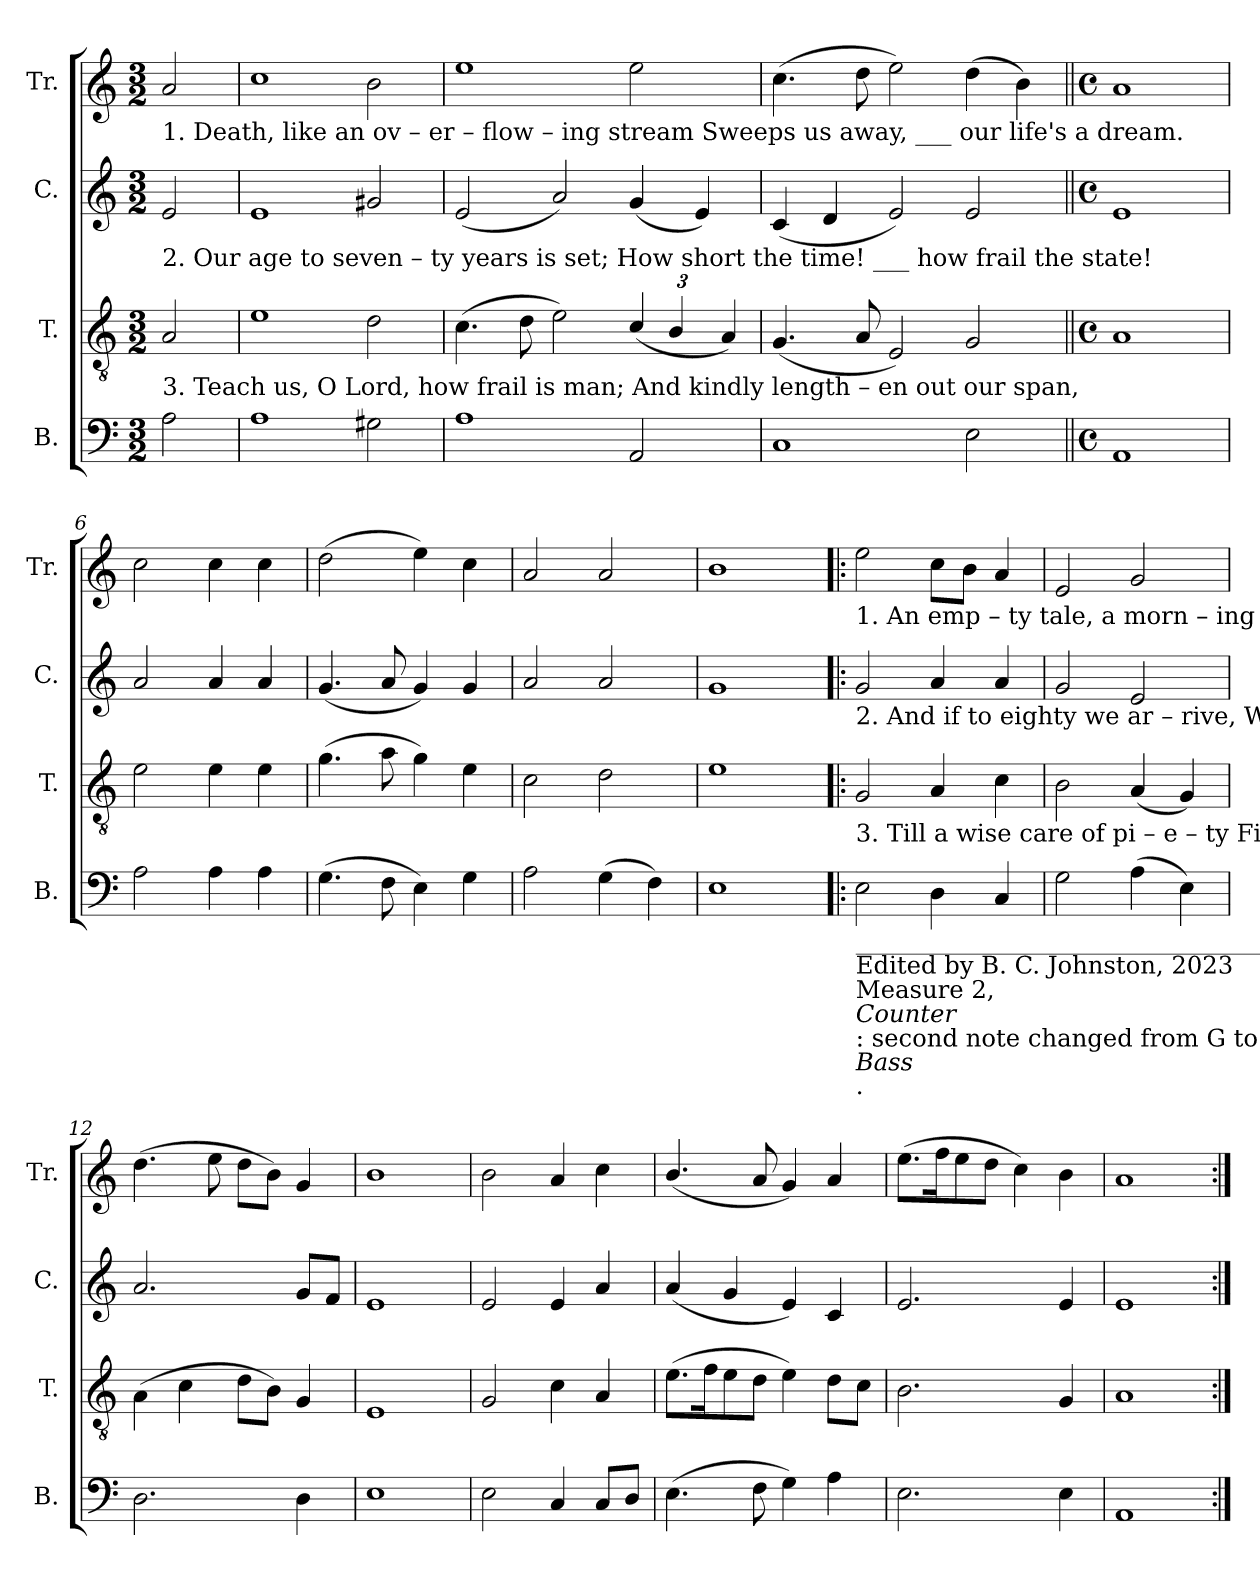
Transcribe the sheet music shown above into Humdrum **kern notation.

**kern	**kern	**kern	**kern
*part4	*part3	*part2	*part1
*staff4	*staff3	*staff2	*staff1
*I"B.	*I"T.	*I"C.	*I"Tr.
*I'B.	*I'T.	*I'C.	*I'Tr.
*clefF4	*clefGv2	*clefG2	*clefG2
*k[]	*k[]	*k[]	*k[]
*M3/2	*M3/2	*M3/2	*M3/2
=1	=1	=1	=1
!	!	!	!LO:TX:b:t=1. Death, like     an       ov     –     er        –       flow      –      ing            stream  Sweeps us away, ___   our   life's   a    dream.
!	!	!LO:TX:b:t=2. Our   age      to      seven    –    ty                 years              is               set;  How short the time! ___ how  frail  the   state!	!
!	!LO:TX:b:t=3. Teach  us,     O     Lord,           how             frail               is               man;  And  kindly length  –   en    out    our    span,	!	!
2A\	2A/	2e/	2a/
=2	=2	=2	=2
1A	1e	1e	1cc
2G#X\	2d\	2g#X/	2b\
=3	=3	=3	=3
1A	(>4.c\	(<2e/	1ee
.	8d\	.	.
.	2e\)	2a/)	.
*	*Xbrackettup	*	*
2AA/	(<6c/	(<4g/	2ee\
.	6B/	.	.
.	.	4e/)	.
.	6A/)	.	.
=4	=4	=4	=4
1C	(<4.G/	(<4c/	(>4.cc\
.	.	4d/	.
.	8A/	.	8dd\
.	2E/)	2e/)	2ee\)
2E\	2G/	2e/	(>4dd\
.	.	.	4b\)
=5||	=5||	=5||	=5||
*M4/4	*M4/4	*M4/4	*M4/4
*met(c)	*met(c)	*met(c)	*met(c)
1AA	1A	1e	1a
=6	=6	=6	=6
2A\	2e\	2a/	2cc\
4A\	4e\	4a/	4cc\
4A\	4e\	4a/	4cc\
=7	=7	=7	=7
(>4.G\	(>4.g\	(<4.g/	(>2dd\
8F\	8a\	8a/	.
4E\)	4g\)	4g/)	4ee\)
4G\	4e\	4g/	4cc\
=8	=8	=8	=8
2A\	2c\	2a/	2a/
(>4G\	2d\	2a/	2a/
4F\)	.	.	.
=9	=9	=9	=9
1E	1e	1g	1b
!!LO:LB:g=z
=10!|:	=10!|:	=10!|:	=10!|:
!	!	!	!LO:TX:b:t=1. An  emp – ty  tale,    a     morn        –      ing   flower,   Cut down and with        –       ered     in _________   an  hour.
!	!	!LO:TX:b:t=2. And   if   to     eighty          we              ar     –    rive,    We   rather    sigh _________  and       groan        than     live.	!
!	!LO:TX:b:t=3. Till   a   wise  care  of     pi           –          e    –   ty       Fit   us    to    die, __________  and      dwell          with   thee.	!	!
!LO:TX:b:t=__________________________________________________________	!	!	!
!LO:TX:b:t=Edited by B. C. Johnston, 2023	!	!	!
!LO:TX:b:t=Measure 2,	!	!	!
!LO:TX:b:i:t=Counter	!	!	!
!LO:TX:b:t=&colon; second note changed from G to G#, as in	!	!	!
!LO:TX:b:i:t=Bass	!	!	!
!LO:TX:b:t=.	!	!	!
2E\	2G/	2g/	2ee\
4D\	4A/	4a/	8cc\L
.	.	.	8b\J
4C/	4c\	4a/	4a/
=11	=11	=11	=11
2G\	2B\	2g/	2e/
(>4A\	(<4A/	2e/	2g/
4E\)	4G/)	.	.
=12	=12	=12	=12
2.D\	(>4A\	2.a/	(>4.dd\
.	4c\	.	.
.	.	.	8ee\
.	8d\L	.	8dd\L
.	8B\J)	.	8b\J)
4D\	4G/	8g/L	4g/
.	.	8f/J	.
=13	=13	=13	=13
1E	1E	1e	1b
=14	=14	=14	=14
2E\	2G/	2e/	2b\
4C/	4c\	4e/	4a/
8C/L	4A/	4a/	4cc\
8D/J	.	.	.
=15	=15	=15	=15
(>4.E\	(>8.e\L	(<4a/	(<4.b/
.	16f\K	.	.
.	8e\	4g/	.
8F\	8d\J	.	8a/
4G\)	4e\)	4e/)	4g/)
4A\	8d\L	4c/	4a/
.	8c\J	.	.
=16	=16	=16	=16
2.E\	2.B\	2.e/	(>8.ee\L
.	.	.	16ff\K
.	.	.	8ee\
.	.	.	8dd\J
.	.	.	4cc\)
4E\	4G/	4e/	4b\
=17	=17	=17	=17
1AA	1A	1e	1a
=:|!	=:|!	=:|!	=:|!
*-	*-	*-	*-
